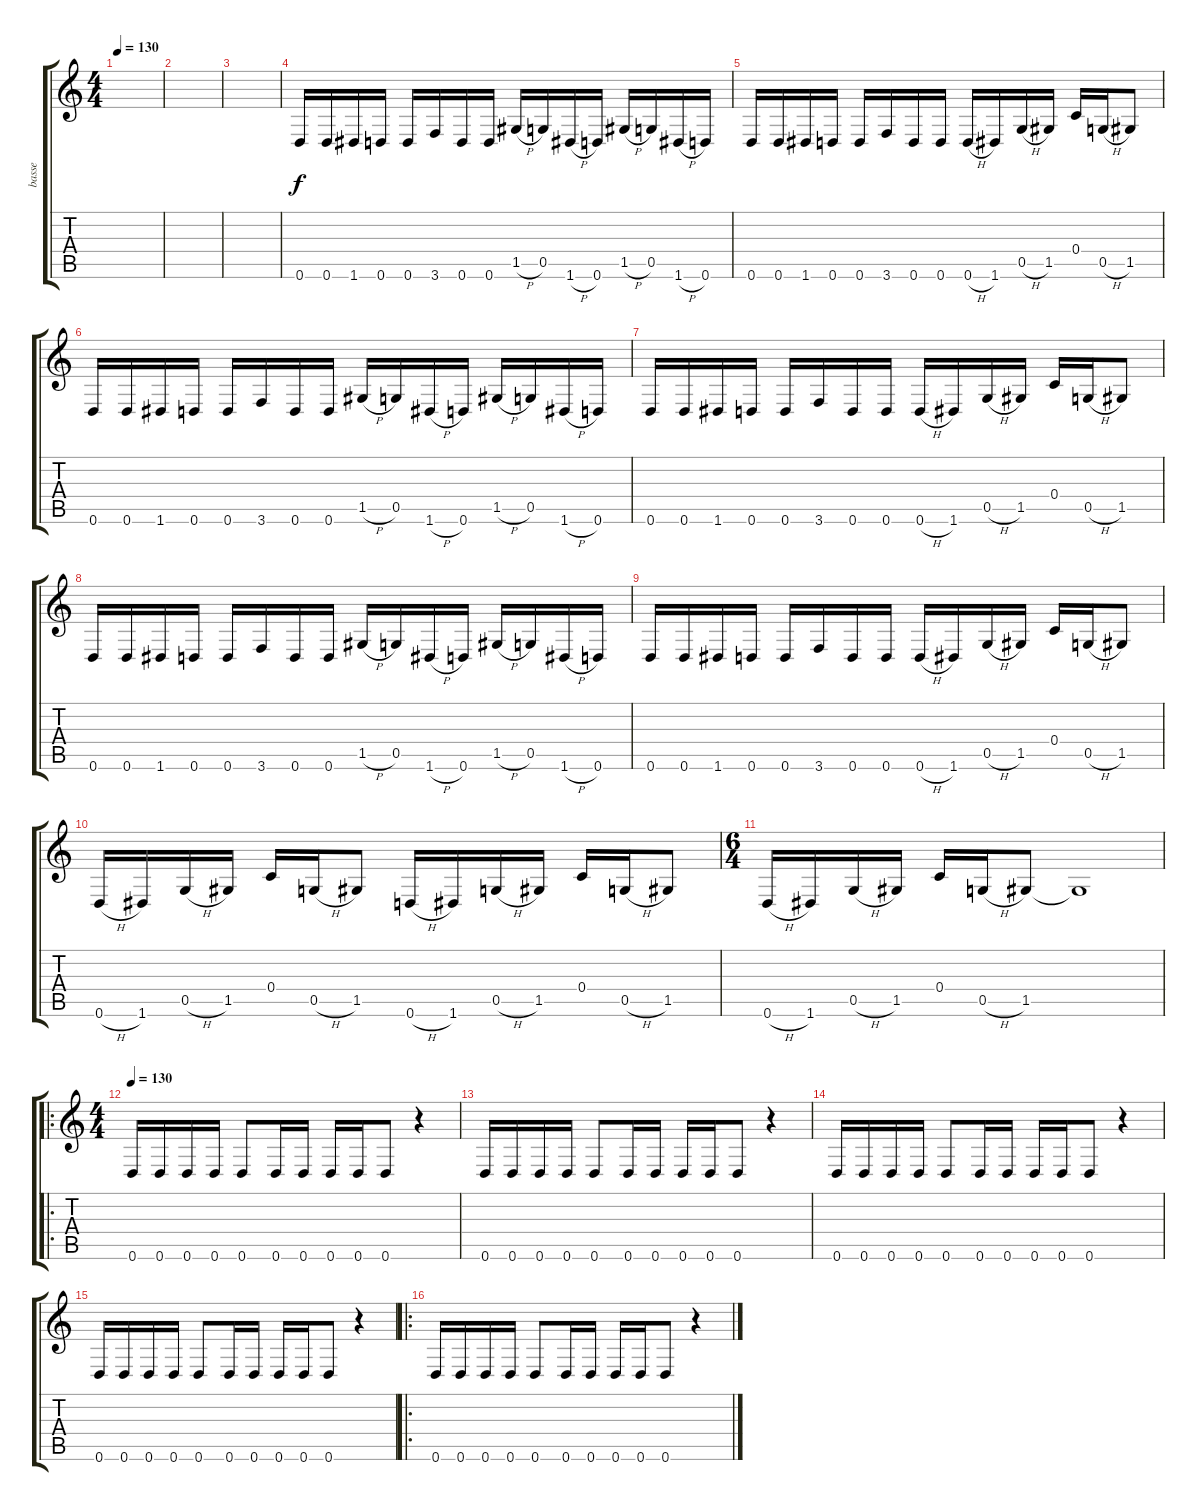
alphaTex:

\track ("basse" "basse") {instrument electricbasspick}
\staff {score tabs}
\tuning (D4 A3 F3 C3 G2 D2) {hide}
\ts (4 4)
\tempo 130
\tempo 105
\tempo 130
\clef g2
\ks c
|
|
|
0.6.16 0.6.16 1.6.16 0.6.16 0.6.16 3.6.16 0.6.16 0.6.16 1.5{h}.16 0.5.16 1.6{h}.16 0.6.16 1.5{h}.16 0.5.16 1.6{h}.16 0.6.16 |
0.6.16 0.6.16 1.6.16 0.6.16 0.6.16 3.6.16 0.6.16 0.6.16 0.6{h}.16 1.6.16 0.5{h}.16 1.5.16 0.4.16 0.5{h}.16 1.5.8 |
0.6.16 0.6.16 1.6.16 0.6.16 0.6.16 3.6.16 0.6.16 0.6.16 1.5{h}.16 0.5.16 1.6{h}.16 0.6.16 1.5{h}.16 0.5.16 1.6{h}.16 0.6.16 |
0.6.16 0.6.16 1.6.16 0.6.16 0.6.16 3.6.16 0.6.16 0.6.16 0.6{h}.16 1.6.16 0.5{h}.16 1.5.16 0.4.16 0.5{h}.16 1.5.8 |
0.6.16 0.6.16 1.6.16 0.6.16 0.6.16 3.6.16 0.6.16 0.6.16 1.5{h}.16 0.5.16 1.6{h}.16 0.6.16 1.5{h}.16 0.5.16 1.6{h}.16 0.6.16 |
0.6.16 0.6.16 1.6.16 0.6.16 0.6.16 3.6.16 0.6.16 0.6.16 0.6{h}.16 1.6.16 0.5{h}.16 1.5.16 0.4.16 0.5{h}.16 1.5.8 |
0.6{h}.16 1.6.16 0.5{h}.16 1.5.16 0.4.16 0.5{h}.16 1.5.8 0.6{h}.16 1.6.16 0.5{h}.16 1.5.16 0.4.16 0.5{h}.16 1.5.8 |
\ts (6 4)
0.6{h}.16 1.6.16 0.5{h}.16 1.5.16 0.4.16 0.5{h}.16 1.5.8 1.5{t}.1 |
\ro
\ts (4 4)
\tempo 130
0.6.16 0.6.16 0.6.16 0.6.16 0.6.8 0.6.16 0.6.16 0.6.16 0.6.16 0.6.8 r.4 |
0.6.16 0.6.16 0.6.16 0.6.16 0.6.8 0.6.16 0.6.16 0.6.16 0.6.16 0.6.8 r.4 |
0.6.16 0.6.16 0.6.16 0.6.16 0.6.8 0.6.16 0.6.16 0.6.16 0.6.16 0.6.8 r.4 |
0.6.16 0.6.16 0.6.16 0.6.16 0.6.8 0.6.16 0.6.16 0.6.16 0.6.16 0.6.8 r.4 |
\ro
0.6.16 0.6.16 0.6.16 0.6.16 0.6.8 0.6.16 0.6.16 0.6.16 0.6.16 0.6.8 r.4
